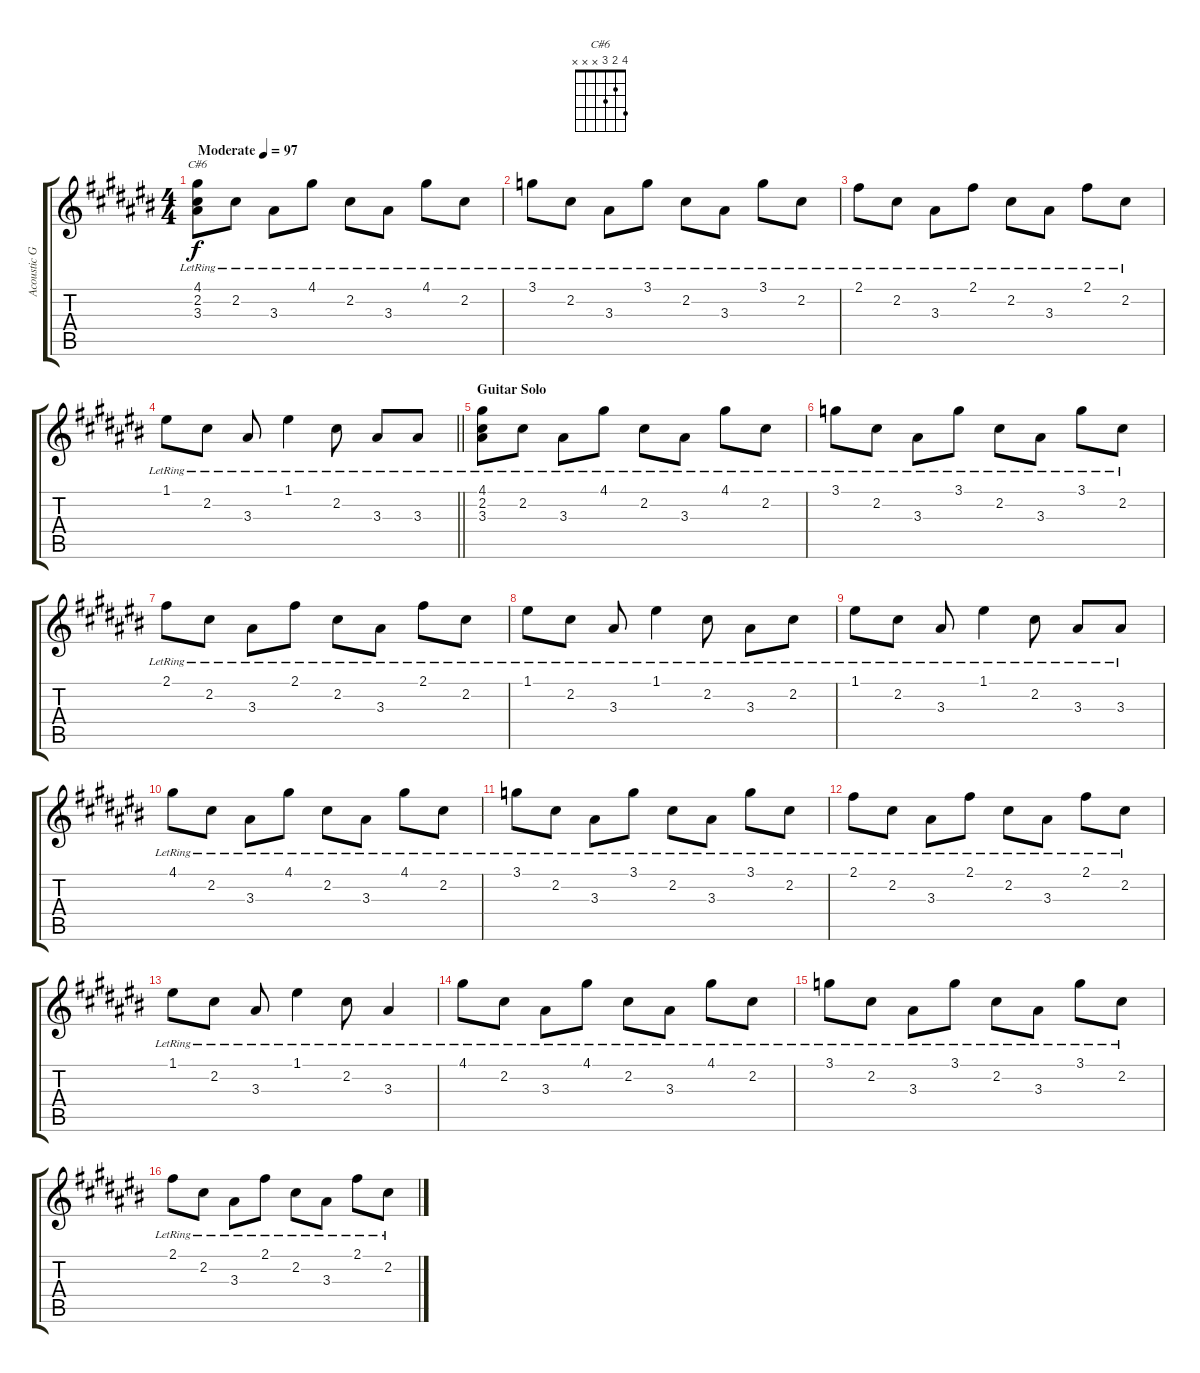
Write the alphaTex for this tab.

\track ("Acoustic Guitar" "Acoustic G") {instrument acousticguitarsteel}
\staff {score tabs}
\tuning (E4 B3 G3 D3 A2 E2) {hide}
\chord ("C#6" 4 2 3 x x x)
\ts (4 4)
\tempo (97 "Moderate")
\clef g2
\ks c#
(4.1{lr} 2.2{lr} 3.3{lr}).8{ch "C#6" dy f instrument acousticguitarsteel} 2.2{lr}.8 3.3{lr}.8 4.1{lr}.8 2.2{lr}.8 3.3{lr}.8 4.1{lr}.8 2.2{lr}.8 |
3.1{lr}.8 2.2{lr}.8 3.3{lr}.8 3.1{lr}.8 2.2{lr}.8 3.3{lr}.8 3.1{lr}.8 2.2{lr}.8 |
2.1{lr}.8 2.2{lr}.8 3.3{lr}.8 2.1{lr}.8 2.2{lr}.8 3.3{lr}.8 2.1{lr}.8 2.2{lr}.8 |
\barLineRight lightlight
1.1{lr}.8 2.2{lr}.8 3.3{lr}.8 1.1{lr}.4 2.2{lr}.8 3.3{lr}.8 3.3{lr}.8 |
\section ("" "Guitar Solo")
(4.1{lr} 2.2{lr} 3.3{lr}).8 2.2{lr}.8 3.3{lr}.8 4.1{lr}.8 2.2{lr}.8 3.3{lr}.8 4.1{lr}.8 2.2{lr}.8 |
3.1{lr}.8 2.2{lr}.8 3.3{lr}.8 3.1{lr}.8 2.2{lr}.8 3.3{lr}.8 3.1{lr}.8 2.2{lr}.8 |
2.1{lr}.8 2.2{lr}.8 3.3{lr}.8 2.1{lr}.8 2.2{lr}.8 3.3{lr}.8 2.1{lr}.8 2.2{lr}.8 |
1.1{lr}.8 2.2{lr}.8 3.3{lr}.8 1.1{lr}.4 2.2{lr}.8 3.3{lr}.8 2.2{lr}.8 |
1.1{lr}.8 2.2{lr}.8 3.3{lr}.8 1.1{lr}.4 2.2{lr}.8 3.3{lr}.8 3.3{lr}.8 |
4.1{lr}.8 2.2{lr}.8 3.3{lr}.8 4.1{lr}.8 2.2{lr}.8 3.3{lr}.8 4.1{lr}.8 2.2{lr}.8 |
3.1{lr}.8 2.2{lr}.8 3.3{lr}.8 3.1{lr}.8 2.2{lr}.8 3.3{lr}.8 3.1{lr}.8 2.2{lr}.8 |
2.1{lr}.8 2.2{lr}.8 3.3{lr}.8 2.1{lr}.8 2.2{lr}.8 3.3{lr}.8 2.1{lr}.8 2.2{lr}.8 |
1.1{lr}.8 2.2{lr}.8 3.3{lr}.8 1.1{lr}.4 2.2{lr}.8 3.3{lr}.4 |
4.1{lr}.8 2.2{lr}.8 3.3{lr}.8 4.1{lr}.8 2.2{lr}.8 3.3{lr}.8 4.1{lr}.8 2.2{lr}.8 |
3.1{lr}.8 2.2{lr}.8 3.3{lr}.8 3.1{lr}.8 2.2{lr}.8 3.3{lr}.8 3.1{lr}.8 2.2{lr}.8 |
2.1{lr}.8 2.2{lr}.8 3.3{lr}.8 2.1{lr}.8 2.2{lr}.8 3.3{lr}.8 2.1{lr}.8 2.2{lr}.8
